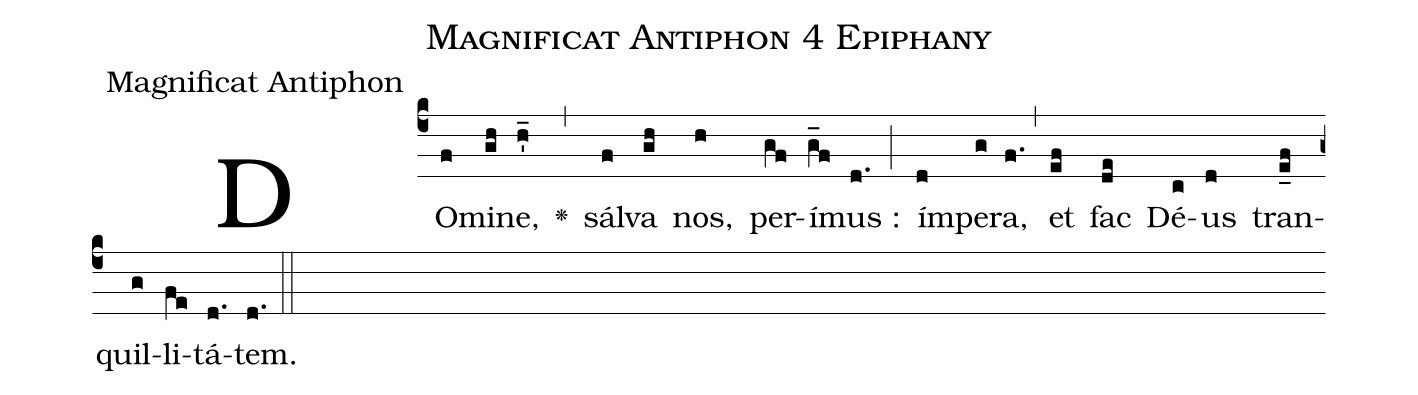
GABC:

name: Magnificat Antiphon 4 Epiphany;
office-part: Magnificat Antiphon;
%%
% 1g2
% The syntax in this part is called gabc. Please refer to http://home.gna.org/gregorio/gabc/#basis

(c4)DO(f)mi(gh)ne,(h'_) <v>\greheightstar</v>(,) sál(f)va(gh) nos,(h) per(gf)í(g_f)mus :(d.) (;) ím(d)pe(g)ra,(f.) (,) et(ef) fac(de) Dé(c)us(d) tran(e_f)quil(g)li(fe)tá(d.)tem.(d.) (::)

%E(h) u(h) o(g) u(f) a(g) e.(ghg.) (::)
